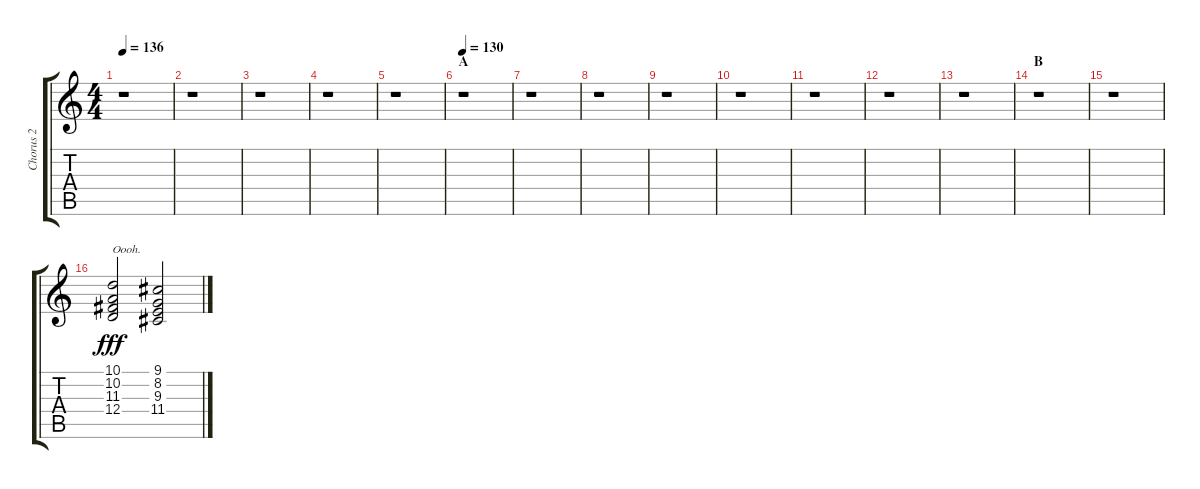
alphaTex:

\track ("Chorus 2" "Chorus 2") {instrument choiraahs}
\staff {score tabs}
\tuning (E4 B3 G3 D3 A2 E2) {hide}
\ts (4 4)
\tempo 136
\clef g2
\ks c
r.1{dy fff instrument choiraahs} |
r.1 |
r.1 |
r.1 |
r.1 |
\section ("" "A")
\tempo 130
r.1 |
r.1 |
r.1 |
r.1 |
r.1 |
r.1 |
r.1 |
r.1 |
\section ("" "B")
r.1 |
r.1 |
(10.1 10.2 11.3 12.4).2{txt "Oooh."} (9.1 8.2 9.3 11.4).2
